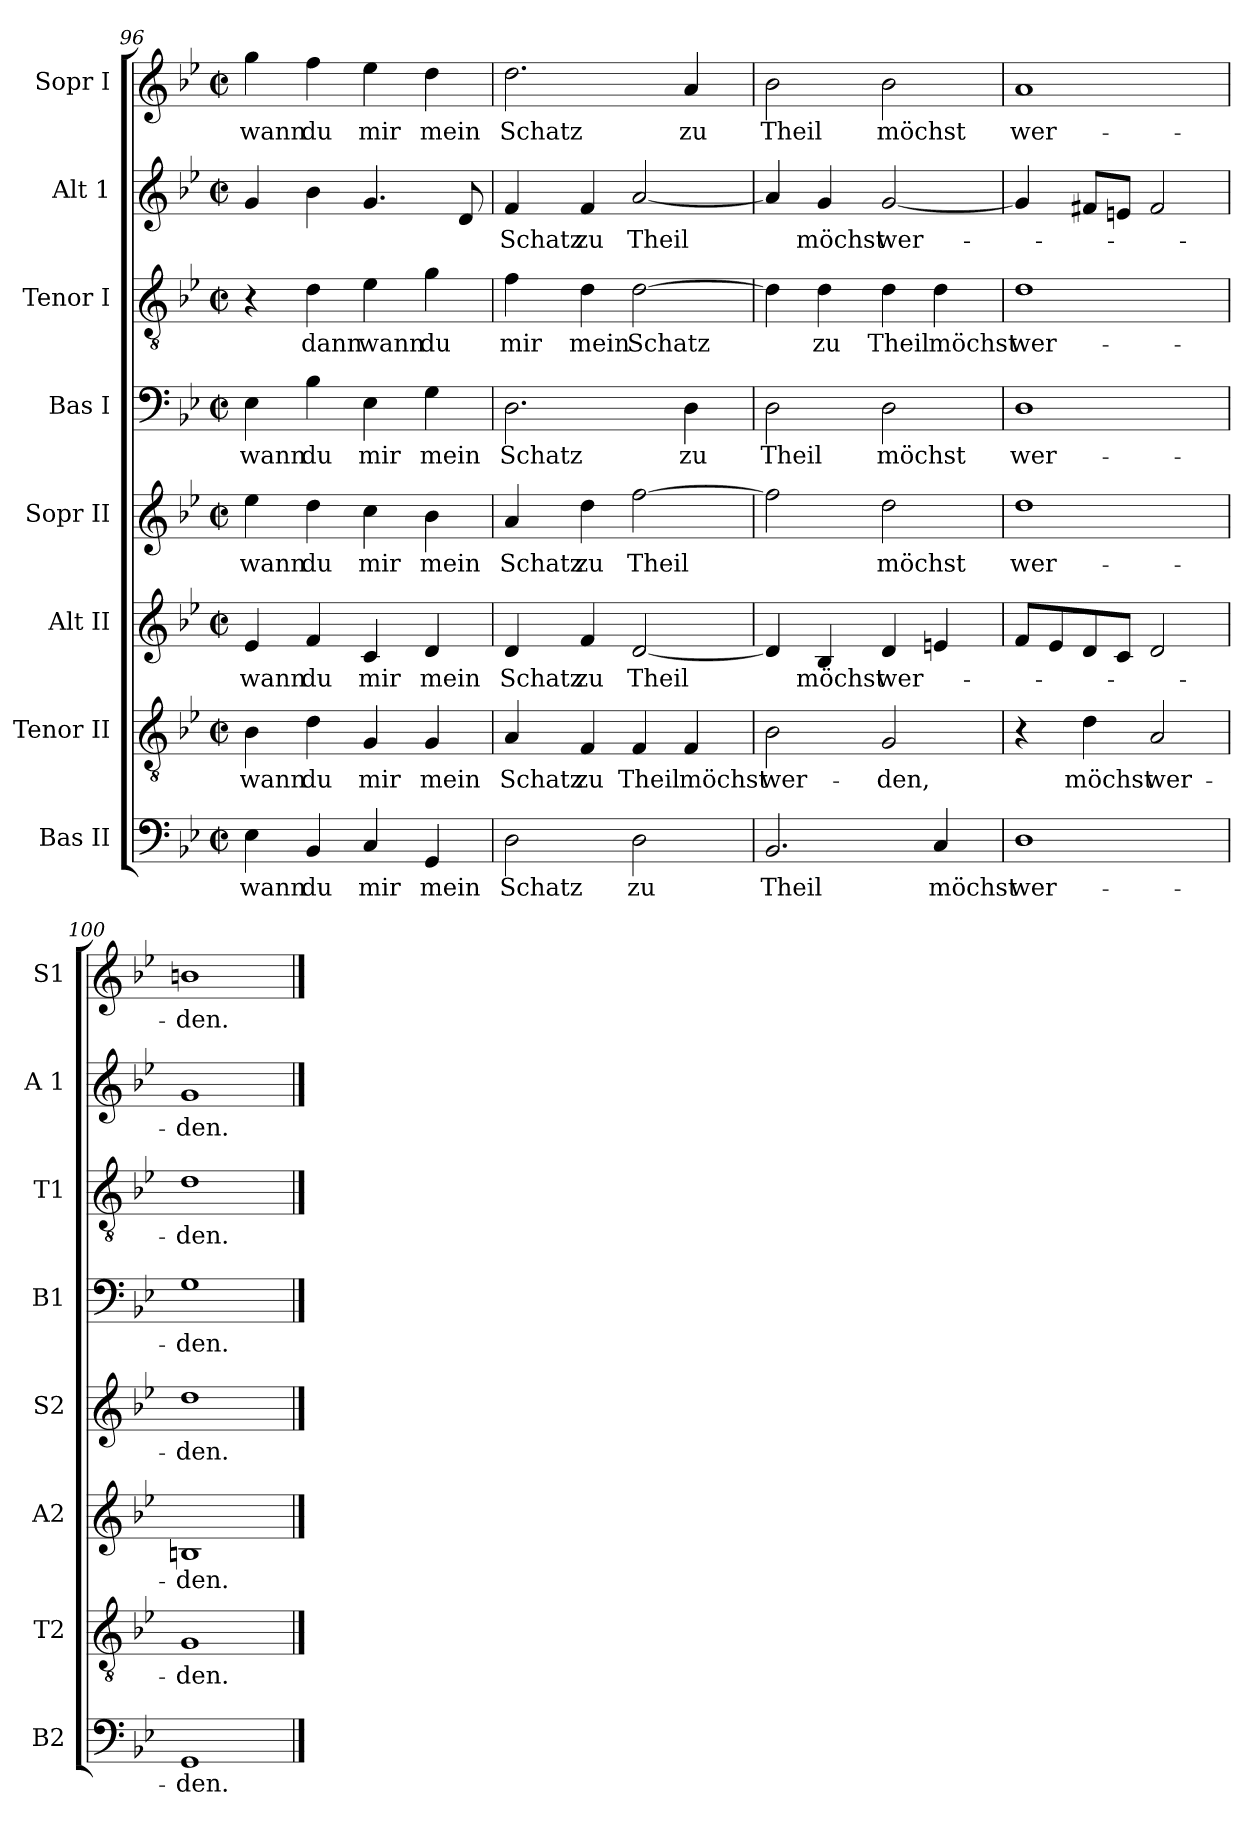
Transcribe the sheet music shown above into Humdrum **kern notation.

**kern	**text	**kern	**text	**kern	**text	**kern	**text	**kern	**text	**kern	**text	**kern	**text	**kern	**text
*part8	*part8	*part7	*part7	*part6	*part6	*part5	*part5	*part4	*part4	*part3	*part3	*part2	*part2	*part1	*part1
*staff8	*staff8	*staff7	*staff7	*staff6	*staff6	*staff5	*staff5	*staff4	*staff4	*staff3	*staff3	*staff2	*staff2	*staff1	*staff1
*I"Bas II	*	*I"Tenor II	*	*I"Alt II	*	*I"Sopr II	*	*I"Bas I	*	*I"Tenor I	*	*I"Alt 1	*	*I"Sopr I	*
*I'B2	*	*I'T2	*	*I'A2	*	*I'S2	*	*I'B1	*	*I'T1	*	*I'A 1	*	*I'S1	*
*clefF4	*	*clefGv2	*	*clefG2	*	*clefG2	*	*clefF4	*	*clefGv2	*	*clefG2	*	*clefG2	*
*k[b-e-]	*	*k[b-e-]	*	*k[b-e-]	*	*k[b-e-]	*	*k[b-e-]	*	*k[b-e-]	*	*k[b-e-]	*	*k[b-e-]	*
*B-:	*	*B-:	*	*B-:	*	*B-:	*	*B-:	*	*B-:	*	*B-:	*	*B-:	*
*M2/2	*	*M2/2	*	*M2/2	*	*M2/2	*	*M2/2	*	*M2/2	*	*M2/2	*	*M2/2	*
*met(c|)	*	*met(c|)	*	*met(c|)	*	*met(c|)	*	*met(c|)	*	*met(c|)	*	*met(c|)	*	*met(c|)	*
=96	=96	=96	=96	=96	=96	=96	=96	=96	=96	=96	=96	=96	=96	=96	=96
!	!LO:LY:b	!	!LO:LY:b	!	!LO:LY:b	!	!LO:LY:b	!	!LO:LY:b	!	!	!	!	!	!LO:LY:b
4E-\	wann	4B-\	wann	4e-/	wann	4ee-\	wann	4E-\	wann	4r	.	4g/	.	4gg\	wann
!	!LO:LY:b	!	!LO:LY:b	!	!LO:LY:b	!	!LO:LY:b	!	!LO:LY:b	!	!LO:LY:b	!	!	!	!LO:LY:b
4BB-/	du	4d\	du	4f/	du	4dd\	du	4B-\	du	4d\	dann	4b-\	.	4ff\	du
!	!LO:LY:b	!	!LO:LY:b	!	!LO:LY:b	!	!LO:LY:b	!	!LO:LY:b	!	!LO:LY:b	!	!	!	!LO:LY:b
4C/	mir	4G/	mir	4c/	mir	4cc\	mir	4E-\	mir	4e-\	wann	4.g/	.	4ee-\	mir
!	!LO:LY:b	!	!LO:LY:b	!	!LO:LY:b	!	!LO:LY:b	!	!LO:LY:b	!	!LO:LY:b	!	!	!	!LO:LY:b
4GG/	mein	4G/	mein	4d/	mein	4b-\	mein	4G\	mein	4g\	du	.	.	4dd\	mein
.	.	.	.	.	.	.	.	.	.	.	.	8d/	.	.	.
!!LO:LB:g=z
=97	=97	=97	=97	=97	=97	=97	=97	=97	=97	=97	=97	=97	=97	=97	=97
!	!LO:LY:b	!	!LO:LY:b	!	!LO:LY:b	!	!LO:LY:b	!	!LO:LY:b	!	!LO:LY:b	!	!LO:LY:b	!	!LO:LY:b
2D\	Schatz	4A/	Schatz	4d/	Schatz	4a/	Schatz	2.D\	Schatz	4f\	mir	4f/	Schatz	2.dd\	Schatz
!	!	!	!LO:LY:b	!	!LO:LY:b	!	!LO:LY:b	!	!	!	!LO:LY:b	!	!LO:LY:b	!	!
.	.	4F/	zu	4f/	zu	4dd\	zu	.	.	4d\	mein	4f/	zu	.	.
!	!LO:LY:b	!	!LO:LY:b	!	!LO:LY:b	!	!LO:LY:b	!	!	!	!LO:LY:b	!	!LO:LY:b	!	!
2D\	zu	4F/	Theil	[2d/	Theil	[2ff\	Theil	.	.	[2d\	Schatz	[2a/	Theil	.	.
!	!	!	!LO:LY:b	!	!	!	!	!	!LO:LY:b	!	!	!	!	!	!LO:LY:b
.	.	4F/	möchst	.	.	.	.	4D\	zu	.	.	.	.	4a/	zu
=98	=98	=98	=98	=98	=98	=98	=98	=98	=98	=98	=98	=98	=98	=98	=98
!	!LO:LY:b	!	!LO:LY:b	!	!	!	!	!	!LO:LY:b	!	!	!	!	!	!LO:LY:b
2.BB-/	Theil	2B-\	wer-	4d/]	.	2ff\]	.	2D\	Theil	4d\]	.	4a/]	.	2b-\	Theil
!	!	!	!	!	!LO:LY:b	!	!	!	!	!	!LO:LY:b	!	!LO:LY:b	!	!
.	.	.	.	4B-/	möchst	.	.	.	.	4d\	zu	4g/	möchst	.	.
!	!	!	!LO:LY:b	!	!LO:LY:b	!	!LO:LY:b	!	!LO:LY:b	!	!LO:LY:b	!	!LO:LY:b	!	!LO:LY:b
.	.	2G/	-den,	4d/	wer-	2dd\	möchst	2D\	möchst	4d\	Theil	[2g/	wer-	2b-\	möchst
!	!LO:LY:b	!	!	!	!	!	!	!	!	!	!LO:LY:b	!	!	!	!
4C/	möchst	.	.	4en/	.	.	.	.	.	4d\	möchst	.	.	.	.
=99	=99	=99	=99	=99	=99	=99	=99	=99	=99	=99	=99	=99	=99	=99	=99
!	!LO:LY:b	!	!	!	!	!	!LO:LY:b	!	!LO:LY:b	!	!LO:LY:b	!	!	!	!LO:LY:b
1D	wer-	4r	.	8f/L	.	1dd	wer-	1D	wer-	1d	wer-	4g/]	.	1a	wer-
.	.	.	.	8e-/	.	.	.	.	.	.	.	.	.	.	.
!	!	!	!LO:LY:b	!	!	!	!	!	!	!	!	!	!	!	!
.	.	4d\	möchst	8d/	.	.	.	.	.	.	.	8f#X/L	.	.	.
.	.	.	.	8c/J	.	.	.	.	.	.	.	8en/J	.	.	.
!	!	!	!LO:LY:b	!	!	!	!	!	!	!	!	!	!	!	!
.	.	2A/	wer-	2d/	.	.	.	.	.	.	.	2f#/	.	.	.
=100	=100	=100	=100	=100	=100	=100	=100	=100	=100	=100	=100	=100	=100	=100	=100
!	!LO:LY:b	!	!LO:LY:b	!	!LO:LY:b	!	!LO:LY:b	!	!LO:LY:b	!	!LO:LY:b	!	!LO:LY:b	!	!LO:LY:b
1GG	-den.	1G	-den.	1Bn	-den.	1dd	-den.	1G	-den.	1d	-den.	1g	-den.	1bn	-den.
==	==	==	==	==	==	==	==	==	==	==	==	==	==	==	==
*-	*-	*-	*-	*-	*-	*-	*-	*-	*-	*-	*-	*-	*-	*-	*-
